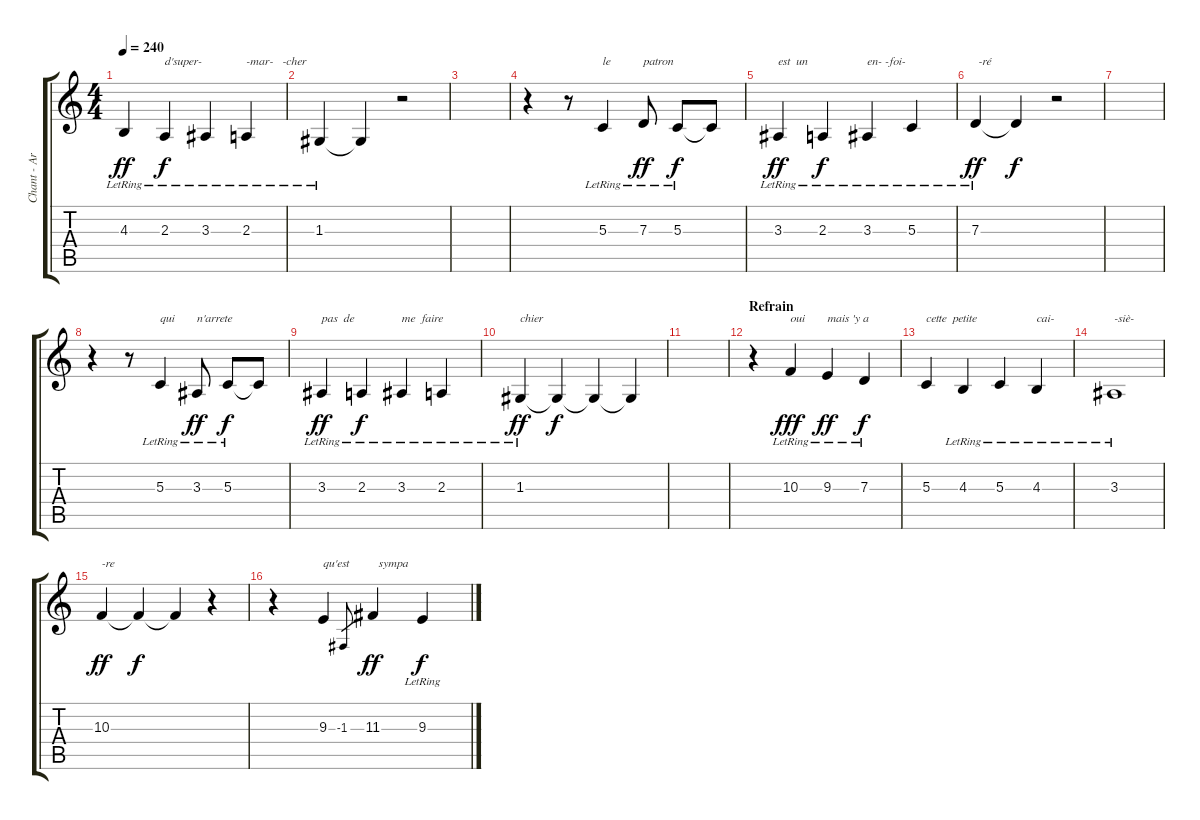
\track ("Chant - Arnaud" "Chant - Ar") {instrument lead2sawtooth}
\staff {score tabs}
\tuning (E4 B3 G3 D3 A2 E2) {hide}
\ts (4 4)
\tempo 240
\clef g2
\ks c
4.3{lr}.4{dy ff} 2.3{lr}.4{txt "d'super-  " dy f} 3.3{lr}.4 2.3{lr}.4{txt "-mar-   -cher"} |
1.3{lr}.4 1.3{t}.4 r.2 |
|
r.4 r.8 5.3{lr}.4{txt "le"} 7.3{lr}.8{txt "patron" dy ff} 5.3{lr}.8{dy f} 5.3{t}.8 |
3.3{lr}.4{txt "est  un" dy ff} 2.3{lr}.4{dy f} 3.3{lr}.4{txt "en- -foi-"} 5.3{lr}.4 |
7.3{lr}.4{txt " -ré" dy ff} 7.3{t}.4{dy f} r.2 |
|
r.4 r.8 5.3{lr}.4{txt "qui"} 3.3{lr}.8{txt "n'arrete" dy ff} 5.3{lr}.8{dy f} 5.3{t}.8 |
3.3{lr}.4{txt "pas  de " dy ff} 2.3{lr}.4{dy f} 3.3{lr}.4{txt "me  faire"} 2.3{lr}.4 |
1.3{lr}.4{txt "chier" dy ff} 1.3{t}.4{dy f} 1.3{t}.4 1.3{t}.4 |
|
\section ("" "Refrain")
r.4 10.3{lr}.4{txt "oui" dy fff} 9.3{lr}.4{txt "mais 'y a" dy ff} 7.3{lr}.4{dy f} |
5.3.4{txt "cette  petite"} 4.3{lr}.4 5.3{lr}.4 4.3{lr}.4{txt "cai-"} |
3.3{lr}.1{txt "-siè-"} |
10.3.4{txt "-re" dy ff} 10.3{t}.4{dy f} 10.3{t}.4 r.4 |
r.4 9.3.4{txt "qu'est "} -1.3.8{gr} 11.3.4{txt "  sympa" dy ff} 9.3{lr}.4{dy f}
